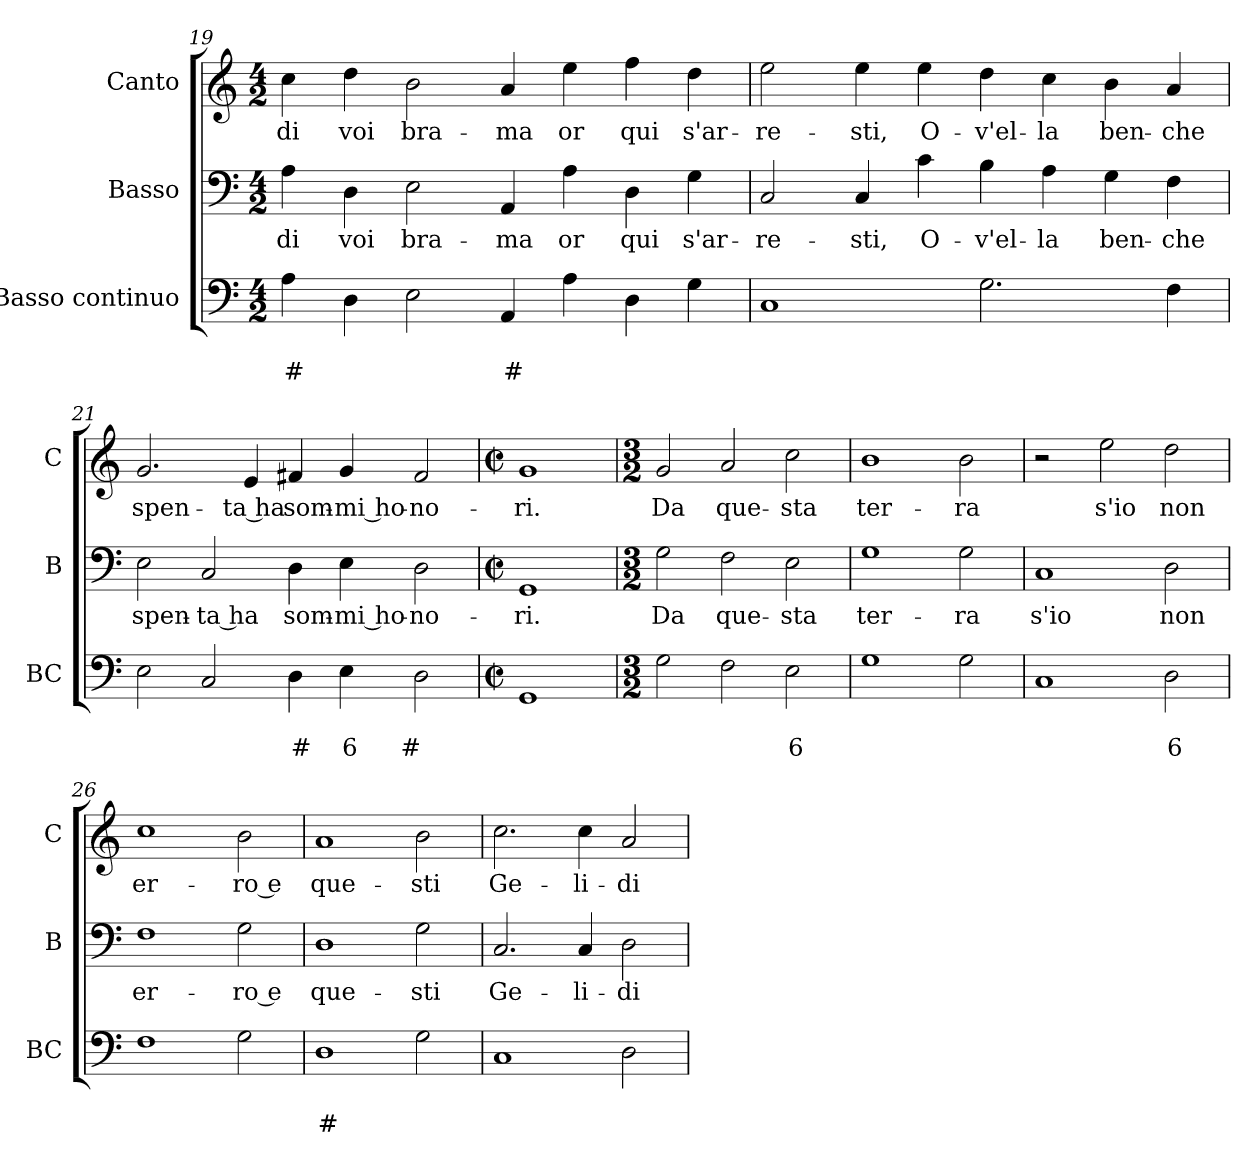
**kern	**text	**text	**kern	**text	**kern	**text
*part3	*part3	*part3	*part2	*part2	*part1	*part1
*staff3	*staff3	*staff3	*staff2	*staff2	*staff1	*staff1
*I"Basso continuo	*	*	*I"Basso	*	*I"Canto	*
*I'BC	*	*	*I'B	*	*I'C	*
!!LO:LB:g=z
*clefF4	*	*	*clefF4	*	*clefG2	*
*k[]	*	*	*k[]	*	*k[]	*
*C:	*	*	*C:	*	*C:	*
*M4/2	*	*	*M4/2	*	*M4/2	*
=19	=19	=19	=19	=19	=19	=19
!	!	!LO:LY:b	!	!LO:LY:b	!	!LO:LY:b
4A\	.	#	4A\	di	4cc\	di
!	!	!	!	!LO:LY:b	!	!LO:LY:b
4D\	.	.	4D\	voi	4dd\	voi
!	!	!	!	!LO:LY:b	!	!LO:LY:b
2E\	.	.	2E\	bra-	2b\	bra-
!	!	!LO:LY:b	!	!LO:LY:b	!	!LO:LY:b
4AA/	.	#	4AA/	-ma	4a/	-ma
!	!	!	!	!LO:LY:b	!	!LO:LY:b
4A\	.	.	4A\	or	4ee\	or
!	!	!	!	!LO:LY:b	!	!LO:LY:b
4D\	.	.	4D\	qui	4ff\	qui
!	!	!	!	!LO:LY:b	!	!LO:LY:b
4G\	.	.	4G\	s'ar-	4dd\	s'ar-
=20	=20	=20	=20	=20	=20	=20
!	!	!	!	!LO:LY:b	!	!LO:LY:b
1C	.	.	2C/	-re-	2ee\	-re-
!	!	!	!	!LO:LY:b	!	!LO:LY:b
.	.	.	4C/	-sti,	4ee\	-sti,
!	!	!	!	!LO:LY:b	!	!LO:LY:b
.	.	.	4c\	O-	4ee\	O-
!	!	!	!	!LO:LY:b	!	!LO:LY:b
2.G\	.	.	4B\	-v'el-	4dd\	-v'el-
!	!	!	!	!LO:LY:b	!	!LO:LY:b
.	.	.	4A\	-la	4cc\	-la
!	!	!	!	!LO:LY:b	!	!LO:LY:b
.	.	.	4G\	ben-	4b\	ben-
!	!	!	!	!LO:LY:b	!	!LO:LY:b
4F\	.	.	4F\	-che	4a/	-che
=21	=21	=21	=21	=21	=21	=21
!	!	!	!	!LO:LY:b	!	!LO:LY:b
2E\	.	.	2E\	spen-	2.g/	spen-
!	!	!	!	!LO:LY:b	!	!
2C/	.	.	2C/	-ta ha	.	.
!	!	!	!	!	!	!LO:LY:b
.	.	.	.	.	4e/	-ta ha
!	!	!LO:LY:b	!	!LO:LY:b	!	!LO:LY:b
4D\	.	#	4D\	som-	4f#X/	som-
!	!	!LO:LY:b	!	!LO:LY:b	!	!LO:LY:b
4E\	.	6	4E\	-mi ho-	4g/	-mi ho-
!	!	!LO:LY:b	!	!LO:LY:b	!	!LO:LY:b
2D\	.	#	2D\	-no-	2f#/	-no-
=22	=22	=22	=22	=22	=22	=22
*M2/2	*	*	*M2/2	*	*M2/2	*
*met(c|)	*	*	*met(c|)	*	*met(c|)	*
!	!	!	!	!LO:LY:b	!	!LO:LY:b
1GG	.	.	1GG	-ri.	1g	-ri.
!!LO:LB:g=z
=23	=23	=23	=23	=23	=23	=23
*M3/2	*	*	*M3/2	*	*M3/2	*
!	!	!	!	!LO:LY:b	!	!LO:LY:b
2G\	.	.	2G\	Da	2g/	Da
!	!	!	!	!LO:LY:b	!	!LO:LY:b
2F\	.	.	2F\	que-	2a/	que-
!	!	!LO:LY:b	!	!LO:LY:b	!	!LO:LY:b
2E\	.	6	2E\	-sta	2cc\	-sta
=24	=24	=24	=24	=24	=24	=24
!	!	!	!	!LO:LY:b	!	!LO:LY:b
1G	.	.	1G	ter-	1b	ter-
!	!	!	!	!LO:LY:b	!	!LO:LY:b
2G\	.	.	2G\	-ra	2b\	-ra
=25	=25	=25	=25	=25	=25	=25
!	!	!	!	!LO:LY:b	!	!
1C	.	.	1C	s'io	2r	.
!	!	!	!	!	!	!LO:LY:b
.	.	.	.	.	2ee\	s'io
!	!	!LO:LY:b	!	!LO:LY:b	!	!LO:LY:b
2D\	.	6	2D\	non	2dd\	non
=26	=26	=26	=26	=26	=26	=26
!	!	!	!	!LO:LY:b	!	!LO:LY:b
1F	.	.	1F	er-	1cc	er-
!	!	!	!	!LO:LY:b	!	!LO:LY:b
2G\	.	.	2G\	-ro e	2b\	-ro e
=27	=27	=27	=27	=27	=27	=27
!	!	!LO:LY:b	!	!LO:LY:b	!	!LO:LY:b
1D	.	#	1D	que-	1a	que-
!	!	!	!	!LO:LY:b	!	!LO:LY:b
2G\	.	.	2G\	-sti	2b\	-sti
=28	=28	=28	=28	=28	=28	=28
!	!	!	!	!LO:LY:b	!	!LO:LY:b
1C	.	.	2.C/	Ge-	2.cc\	Ge-
!	!	!	!	!LO:LY:b	!	!LO:LY:b
.	.	.	4C/	-li-	4cc\	-li-
!	!	!	!	!LO:LY:b	!	!LO:LY:b
2D\	.	.	2D\	-di	2a/	-di
=	=	=	=	=	=	=
*-	*-	*-	*-	*-	*-	*-
